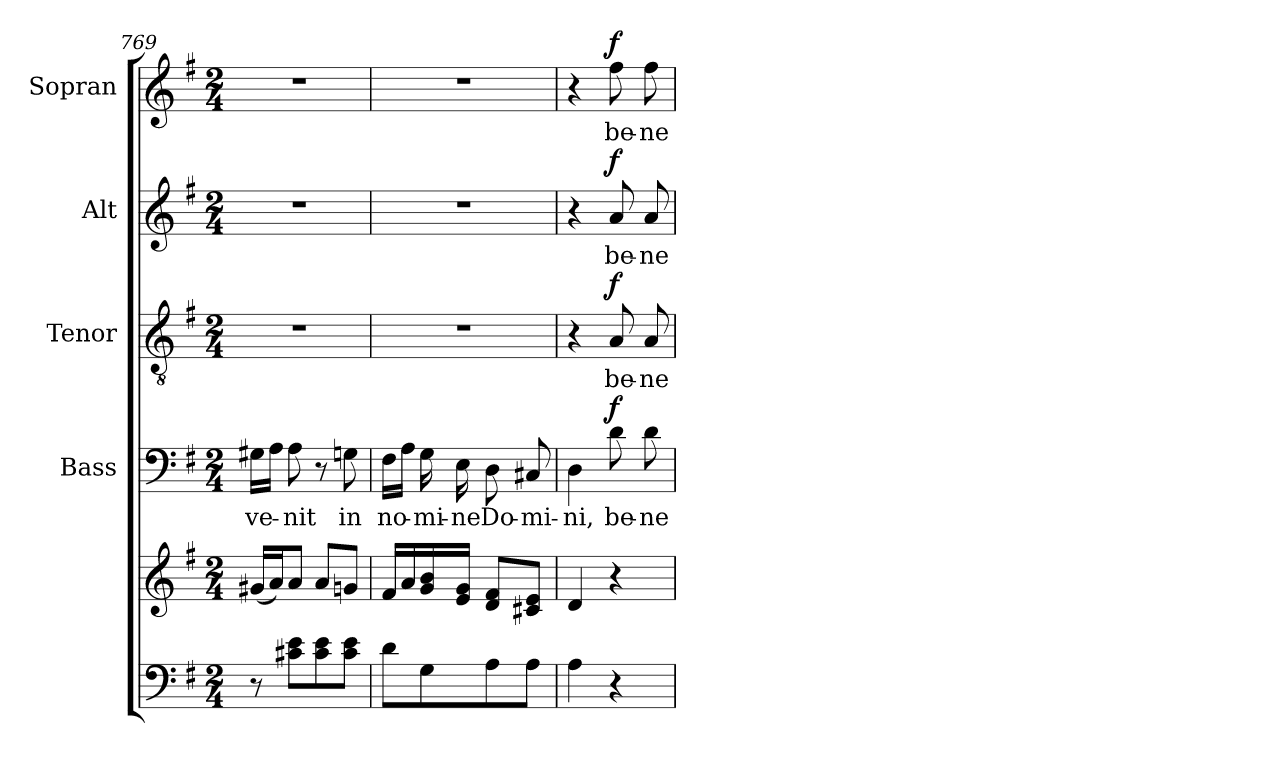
**kern	**kern	**kern	**text	**dynam	**kern	**text	**dynam	**kern	**text	**dynam	**kern	**text	**dynam
*part5	*part5	*part4	*part4	*part4	*part3	*part3	*part3	*part2	*part2	*part2	*part1	*part1	*part1
*staff6	*staff5	*staff4	*staff4	*staff4	*staff3	*staff3	*staff3	*staff2	*staff2	*staff2	*staff1	*staff1	*staff1
*	*	*I"Bass	*	*	*I"Tenor	*	*	*I"Alt	*	*	*I"Sopran	*	*
*	*	*I'B.	*	*	*I'T.	*	*	*I'A.	*	*	*I'S.	*	*
!!LO:LB:g=z
*clefF4	*clefG2	*clefF4	*	*	*clefGv2	*	*	*clefG2	*	*	*clefG2	*	*
*k[f#]	*k[f#]	*k[f#]	*	*	*k[f#]	*	*	*k[f#]	*	*	*k[f#]	*	*
*G:	*G:	*G:	*	*	*G:	*	*	*G:	*	*	*G:	*	*
*M2/4	*M2/4	*M2/4	*	*	*M2/4	*	*	*M2/4	*	*	*M2/4	*	*
=769	=769	=769	=769	=769	=769	=769	=769	=769	=769	=769	=769	=769	=769
!	!	!	!LO:LY:b	!	!	!	!	!	!	!	!	!	!
8r	(<16g#X/LL	16G#X\LL	ve-	.	2r	.	.	2r	.	.	2r	.	.
.	16a/J)	16A\JJ	.	.	.	.	.	.	.	.	.	.	.
!	!	!	!LO:LY:b	!	!	!	!	!	!	!	!	!	!
8c#X\ 8e\L	8a/J	8A\	-nit	.	.	.	.	.	.	.	.	.	.
8c#\ 8e\	8a/L	8r	.	.	.	.	.	.	.	.	.	.	.
!	!	!	!LO:LY:b	!	!	!	!	!	!	!	!	!	!
8c#\ 8e\J	8gn/J	8Gn\	in	.	.	.	.	.	.	.	.	.	.
=770	=770	=770	=770	=770	=770	=770	=770	=770	=770	=770	=770	=770	=770
!	!	!	!LO:LY:b	!	!	!	!	!	!	!	!	!	!
8d\L	16f#/LL	16F#\LL	no-	.	2r	.	.	2r	.	.	2r	.	.
.	16a/	16A\JJ	.	.	.	.	.	.	.	.	.	.	.
!	!	!	!LO:LY:b	!	!	!	!	!	!	!	!	!	!
8G\	16g/ 16b/	16G\	-mi-	.	.	.	.	.	.	.	.	.	.
!	!	!	!LO:LY:b	!	!	!	!	!	!	!	!	!	!
.	16e/ 16g/JJ	16E\	-ne	.	.	.	.	.	.	.	.	.	.
!	!	!	!LO:LY:b	!	!	!	!	!	!	!	!	!	!
8A\	8d/ 8f#/L	8D\	Do-	.	.	.	.	.	.	.	.	.	.
!	!	!	!LO:LY:b	!	!	!	!	!	!	!	!	!	!
8A\J	8c#X/ 8e/J	8C#X/	-mi-	.	.	.	.	.	.	.	.	.	.
=771	=771	=771	=771	=771	=771	=771	=771	=771	=771	=771	=771	=771	=771
!	!	!	!LO:LY:b	!	!	!	!	!	!	!	!	!	!
4A\	4d/	4D\	-ni,	.	4r	.	.	4r	.	.	4r	.	.
!	!	!	!LO:LY:b	!LO:DY:a	!	!LO:LY:b	!LO:DY:a	!	!LO:LY:b	!LO:DY:a	!	!LO:LY:b	!LO:DY:a
4r	4r	8d\	be-	f	8A/	be-	f	8a/	be-	f	8ff#\	be-	f
!	!	!	!LO:LY:b	!	!	!LO:LY:b	!	!	!LO:LY:b	!	!	!LO:LY:b	!
.	.	8d\	-ne-	.	8A/	-ne-	.	8a/	-ne-	.	8ff#\	-ne-	.
=	=	=	=	=	=	=	=	=	=	=	=	=	=
*-	*-	*-	*-	*-	*-	*-	*-	*-	*-	*-	*-	*-	*-
